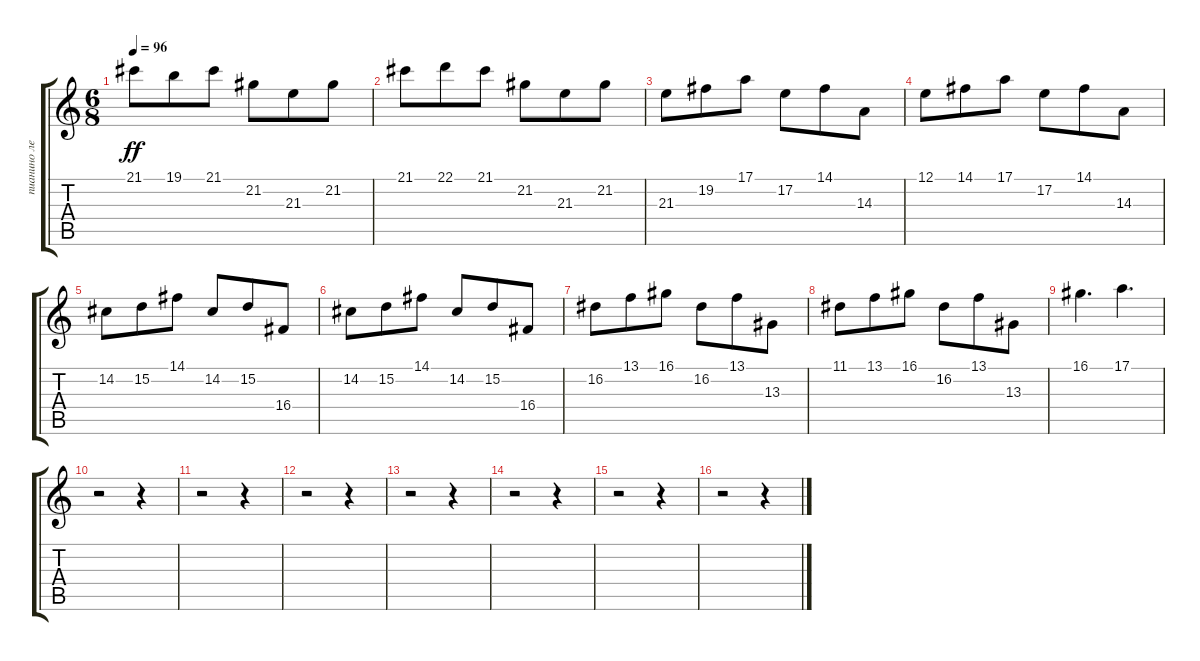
\track ("пианино левая рука" "пианино ле") {instrument electricgrandpiano}
\staff {score tabs}
\tuning (E4 B3 G3 D3 A2 E2) {hide}
\ts (6 8)
\tempo 96
\clef g2
\ks c
21.1.8{dy ff} 19.1.8 21.1.8 21.2.8 21.3.8 21.2.8 |
21.1.8 22.1.8 21.1.8 21.2.8 21.3.8 21.2.8 |
21.3.8 19.2.8 17.1.8 17.2.8 14.1.8 14.3.8 |
12.1.8 14.1.8 17.1.8 17.2.8 14.1.8 14.3.8 |
14.2.8 15.2.8 14.1.8 14.2.8 15.2.8 16.4.8 |
14.2.8 15.2.8 14.1.8 14.2.8 15.2.8 16.4.8 |
16.2.8 13.1.8 16.1.8 16.2.8 13.1.8 13.3.8 |
11.1.8 13.1.8 16.1.8 16.2.8 13.1.8 13.3.8 |
16.1.4{d} 17.1.4{d} |
r.2 r.4 |
r.2 r.4 |
r.2 r.4 |
r.2 r.4 |
r.2 r.4 |
r.2 r.4 |
r.2 r.4
